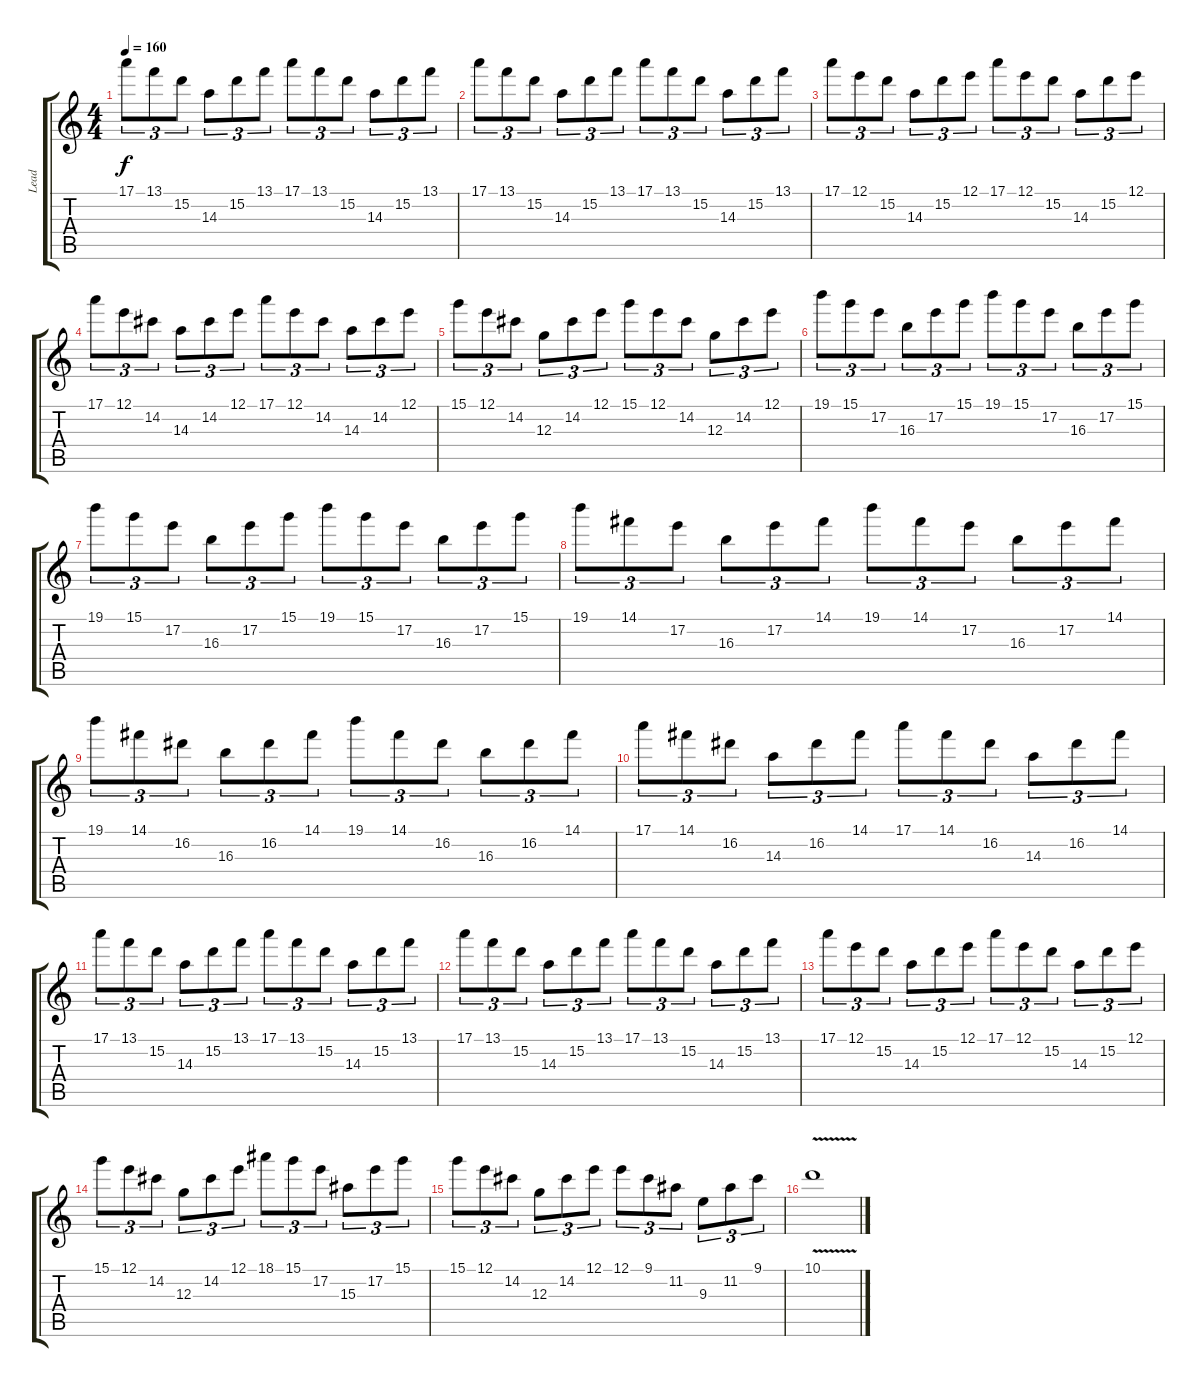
\track ("Lead" "Lead") {instrument overdrivenguitar}
\staff {score tabs}
\tuning (E4 B3 G3 D3 A2 E2) {hide}
\ts (4 4)
\tempo 160
\clef g2
\ks c
17.1.8{tu (3 2) dy f} 13.1.8{tu (3 2)} 15.2.8{tu (3 2)} 14.3.8{tu (3 2)} 15.2.8{tu (3 2)} 13.1.8{tu (3 2)} 17.1.8{tu (3 2)} 13.1.8{tu (3 2)} 15.2.8{tu (3 2)} 14.3.8{tu (3 2)} 15.2.8{tu (3 2)} 13.1.8{tu (3 2)} |
17.1.8{tu (3 2)} 13.1.8{tu (3 2)} 15.2.8{tu (3 2)} 14.3.8{tu (3 2)} 15.2.8{tu (3 2)} 13.1.8{tu (3 2)} 17.1.8{tu (3 2)} 13.1.8{tu (3 2)} 15.2.8{tu (3 2)} 14.3.8{tu (3 2)} 15.2.8{tu (3 2)} 13.1.8{tu (3 2)} |
17.1.8{tu (3 2)} 12.1.8{tu (3 2)} 15.2.8{tu (3 2)} 14.3.8{tu (3 2)} 15.2.8{tu (3 2)} 12.1.8{tu (3 2)} 17.1.8{tu (3 2)} 12.1.8{tu (3 2)} 15.2.8{tu (3 2)} 14.3.8{tu (3 2)} 15.2.8{tu (3 2)} 12.1.8{tu (3 2)} |
17.1.8{tu (3 2)} 12.1.8{tu (3 2)} 14.2.8{tu (3 2)} 14.3.8{tu (3 2)} 14.2.8{tu (3 2)} 12.1.8{tu (3 2)} 17.1.8{tu (3 2)} 12.1.8{tu (3 2)} 14.2.8{tu (3 2)} 14.3.8{tu (3 2)} 14.2.8{tu (3 2)} 12.1.8{tu (3 2)} |
15.1.8{tu (3 2)} 12.1.8{tu (3 2)} 14.2.8{tu (3 2)} 12.3.8{tu (3 2)} 14.2.8{tu (3 2)} 12.1.8{tu (3 2)} 15.1.8{tu (3 2)} 12.1.8{tu (3 2)} 14.2.8{tu (3 2)} 12.3.8{tu (3 2)} 14.2.8{tu (3 2)} 12.1.8{tu (3 2)} |
19.1.8{tu (3 2)} 15.1.8{tu (3 2)} 17.2.8{tu (3 2)} 16.3.8{tu (3 2)} 17.2.8{tu (3 2)} 15.1.8{tu (3 2)} 19.1.8{tu (3 2)} 15.1.8{tu (3 2)} 17.2.8{tu (3 2)} 16.3.8{tu (3 2)} 17.2.8{tu (3 2)} 15.1.8{tu (3 2)} |
19.1.8{tu (3 2)} 15.1.8{tu (3 2)} 17.2.8{tu (3 2)} 16.3.8{tu (3 2)} 17.2.8{tu (3 2)} 15.1.8{tu (3 2)} 19.1.8{tu (3 2)} 15.1.8{tu (3 2)} 17.2.8{tu (3 2)} 16.3.8{tu (3 2)} 17.2.8{tu (3 2)} 15.1.8{tu (3 2)} |
19.1.8{tu (3 2)} 14.1.8{tu (3 2)} 17.2.8{tu (3 2)} 16.3.8{tu (3 2)} 17.2.8{tu (3 2)} 14.1.8{tu (3 2)} 19.1.8{tu (3 2)} 14.1.8{tu (3 2)} 17.2.8{tu (3 2)} 16.3.8{tu (3 2)} 17.2.8{tu (3 2)} 14.1.8{tu (3 2)} |
19.1.8{tu (3 2)} 14.1.8{tu (3 2)} 16.2.8{tu (3 2)} 16.3.8{tu (3 2)} 16.2.8{tu (3 2)} 14.1.8{tu (3 2)} 19.1.8{tu (3 2)} 14.1.8{tu (3 2)} 16.2.8{tu (3 2)} 16.3.8{tu (3 2)} 16.2.8{tu (3 2)} 14.1.8{tu (3 2)} |
17.1.8{tu (3 2)} 14.1.8{tu (3 2)} 16.2.8{tu (3 2)} 14.3.8{tu (3 2)} 16.2.8{tu (3 2)} 14.1.8{tu (3 2)} 17.1.8{tu (3 2)} 14.1.8{tu (3 2)} 16.2.8{tu (3 2)} 14.3.8{tu (3 2)} 16.2.8{tu (3 2)} 14.1.8{tu (3 2)} |
17.1.8{tu (3 2)} 13.1.8{tu (3 2)} 15.2.8{tu (3 2)} 14.3.8{tu (3 2)} 15.2.8{tu (3 2)} 13.1.8{tu (3 2)} 17.1.8{tu (3 2)} 13.1.8{tu (3 2)} 15.2.8{tu (3 2)} 14.3.8{tu (3 2)} 15.2.8{tu (3 2)} 13.1.8{tu (3 2)} |
17.1.8{tu (3 2)} 13.1.8{tu (3 2)} 15.2.8{tu (3 2)} 14.3.8{tu (3 2)} 15.2.8{tu (3 2)} 13.1.8{tu (3 2)} 17.1.8{tu (3 2)} 13.1.8{tu (3 2)} 15.2.8{tu (3 2)} 14.3.8{tu (3 2)} 15.2.8{tu (3 2)} 13.1.8{tu (3 2)} |
17.1.8{tu (3 2)} 12.1.8{tu (3 2)} 15.2.8{tu (3 2)} 14.3.8{tu (3 2)} 15.2.8{tu (3 2)} 12.1.8{tu (3 2)} 17.1.8{tu (3 2)} 12.1.8{tu (3 2)} 15.2.8{tu (3 2)} 14.3.8{tu (3 2)} 15.2.8{tu (3 2)} 12.1.8{tu (3 2)} |
15.1.8{tu (3 2)} 12.1.8{tu (3 2)} 14.2.8{tu (3 2)} 12.3.8{tu (3 2)} 14.2.8{tu (3 2)} 12.1.8{tu (3 2)} 18.1.8{tu (3 2)} 15.1.8{tu (3 2)} 17.2.8{tu (3 2)} 15.3.8{tu (3 2)} 17.2.8{tu (3 2)} 15.1.8{tu (3 2)} |
15.1.8{tu (3 2)} 12.1.8{tu (3 2)} 14.2.8{tu (3 2)} 12.3.8{tu (3 2)} 14.2.8{tu (3 2)} 12.1.8{tu (3 2)} 12.1.8{tu (3 2)} 9.1.8{tu (3 2)} 11.2.8{tu (3 2)} 9.3.8{tu (3 2)} 11.2.8{tu (3 2)} 9.1.8{tu (3 2)} |
10.1{v}.1
